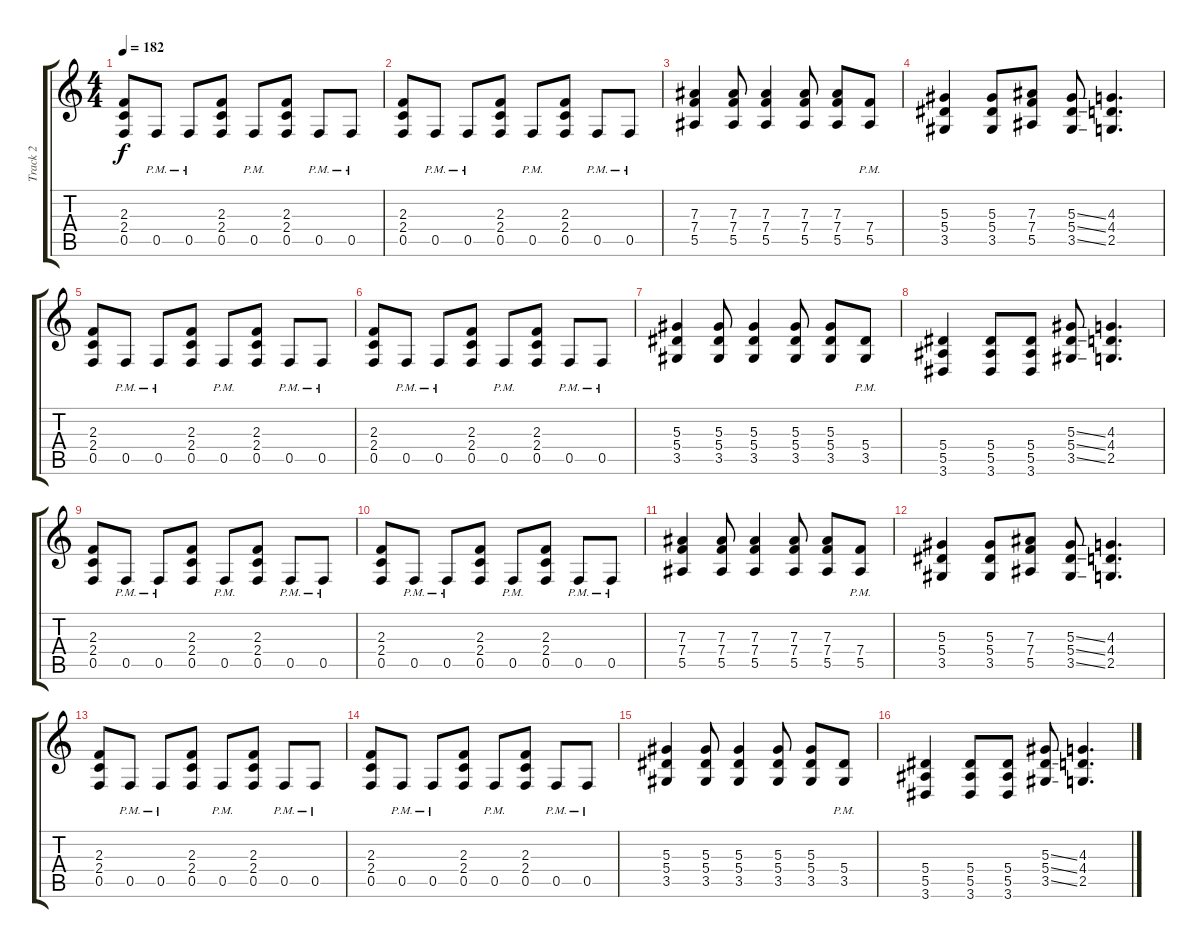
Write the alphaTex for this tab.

\track ("Track 2" "Track 2") {instrument distortionguitar}
\staff {score tabs}
\tuning (C4 G3 Eb3 Bb2 F2 C2) {hide}
\ts (4 4)
\tempo 182
\clef g2
\ks c
(2.3 2.4 0.5).8{dy f instrument distortionguitar} 0.5{pm}.8 0.5{pm}.8 (2.3 2.4 0.5).8 0.5{pm}.8 (2.3 2.4 0.5).8 0.5{pm}.8 0.5{pm}.8 |
(2.3 2.4 0.5).8 0.5{pm}.8 0.5{pm}.8 (2.3 2.4 0.5).8 0.5{pm}.8 (2.3 2.4 0.5).8 0.5{pm}.8 0.5{pm}.8 |
(7.3 7.4 5.5).4 (7.3 7.4 5.5).8 (7.3 7.4 5.5).4 (7.3 7.4 5.5).8 (7.3 7.4 5.5).8 (7.4 5.5{pm}).8 |
(5.3 5.4 3.5).4 (5.3 5.4 3.5).8 (7.3 7.4 5.5).8 (5.3{ss} 5.4{ss} 3.5{ss}).8 (4.3 4.4 2.5).4{d} |
(2.3 2.4 0.5).8 0.5{pm}.8 0.5{pm}.8 (2.3 2.4 0.5).8 0.5{pm}.8 (2.3 2.4 0.5).8 0.5{pm}.8 0.5{pm}.8 |
(2.3 2.4 0.5).8 0.5{pm}.8 0.5{pm}.8 (2.3 2.4 0.5).8 0.5{pm}.8 (2.3 2.4 0.5).8 0.5{pm}.8 0.5{pm}.8 |
(5.3 5.4 3.5).4 (5.3 5.4 3.5).8 (5.3 5.4 3.5).4 (5.3 5.4 3.5).8 (5.3 5.4 3.5).8 (5.4{pm} 3.5).8 |
(5.4 5.5 3.6).4 (5.4 5.5 3.6).8 (5.4 5.5 3.6).8 (5.3{ss} 5.4{ss} 3.5{ss}).8 (4.3 4.4 2.5).4{d} |
(2.3 2.4 0.5).8 0.5{pm}.8 0.5{pm}.8 (2.3 2.4 0.5).8 0.5{pm}.8 (2.3 2.4 0.5).8 0.5{pm}.8 0.5{pm}.8 |
(2.3 2.4 0.5).8 0.5{pm}.8 0.5{pm}.8 (2.3 2.4 0.5).8 0.5{pm}.8 (2.3 2.4 0.5).8 0.5{pm}.8 0.5{pm}.8 |
(7.3 7.4 5.5).4 (7.3 7.4 5.5).8 (7.3 7.4 5.5).4 (7.3 7.4 5.5).8 (7.3 7.4 5.5).8 (7.4 5.5{pm}).8 |
(5.3 5.4 3.5).4 (5.3 5.4 3.5).8 (7.3 7.4 5.5).8 (5.3{ss} 5.4{ss} 3.5{ss}).8 (4.3 4.4 2.5).4{d} |
(2.3 2.4 0.5).8 0.5{pm}.8 0.5{pm}.8 (2.3 2.4 0.5).8 0.5{pm}.8 (2.3 2.4 0.5).8 0.5{pm}.8 0.5{pm}.8 |
(2.3 2.4 0.5).8 0.5{pm}.8 0.5{pm}.8 (2.3 2.4 0.5).8 0.5{pm}.8 (2.3 2.4 0.5).8 0.5{pm}.8 0.5{pm}.8 |
(5.3 5.4 3.5).4 (5.3 5.4 3.5).8 (5.3 5.4 3.5).4 (5.3 5.4 3.5).8 (5.3 5.4 3.5).8 (5.4{pm} 3.5).8 |
(5.4 5.5 3.6).4 (5.4 5.5 3.6).8 (5.4 5.5 3.6).8 (5.3{ss} 5.4{ss} 3.5{ss}).8 (4.3 4.4 2.5).4{d}
